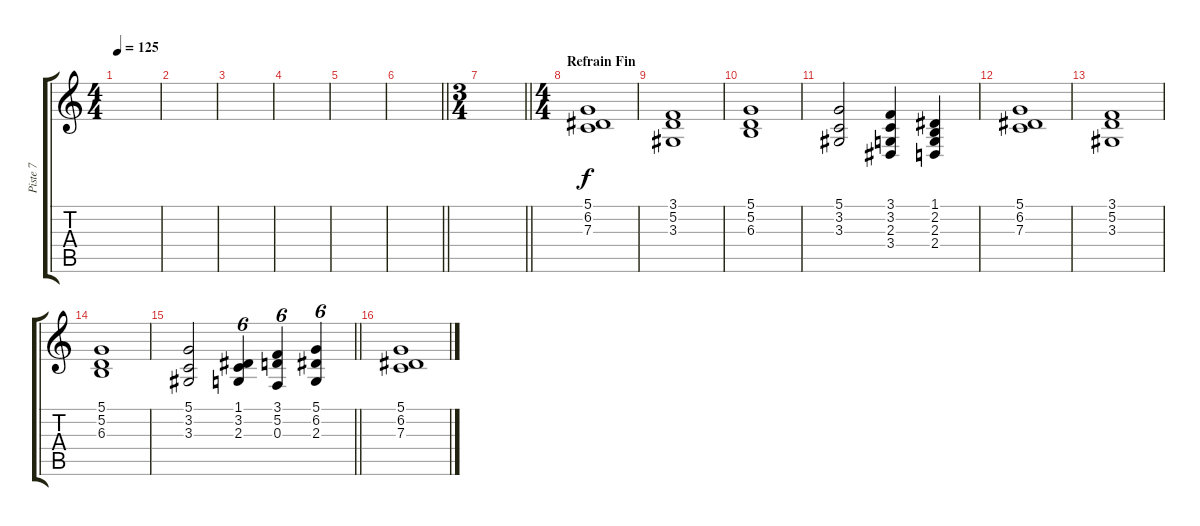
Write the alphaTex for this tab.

\track ("Piste 7" "Piste 7") {instrument choiraahs}
\staff {score tabs}
\tuning (D4 A3 F3 C3 G2 D2) {hide}
\ts (4 4)
\tempo 125
\clef g2
\ks c
|
|
|
|
|
\barLineRight lightlight
|
\ts (3 4)
\barLineRight lightlight
|
\ts (4 4)
\section ("" "Refrain Fin")
(5.1 6.2 7.3).1 |
(3.1 5.2 3.3).1 |
(5.1 5.2 6.3).1 |
(5.1 3.2 3.3).2 (3.1 3.2 2.3 3.4).4 (1.1 2.2 2.3 2.4).4 |
(5.1 6.2 7.3).1 |
(3.1 5.2 3.3).1 |
(5.1 5.2 6.3).1 |
\barLineRight lightlight
(5.1 3.2 3.3).2 (1.1 3.2 2.3).4{tu (6 4)} (3.1 5.2 0.3).4{tu (6 4)} (5.1 6.2 2.3).4{tu (6 4)} |
(5.1 6.2 7.3).1
